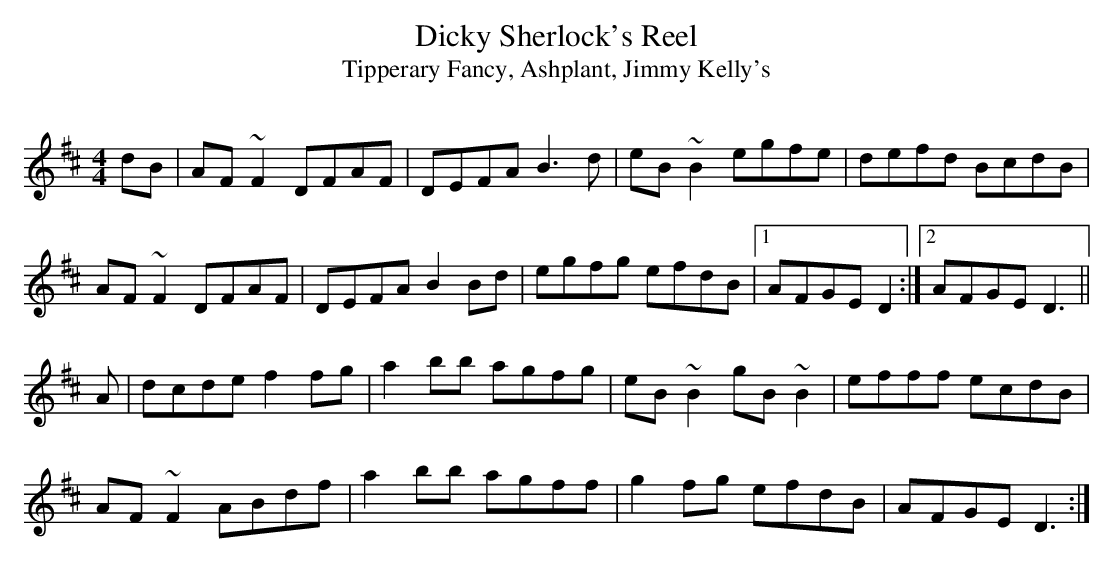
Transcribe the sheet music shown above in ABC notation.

X:1
T:Dicky Sherlock's Reel
T:Tipperary Fancy, Ashplant, Jimmy Kelly's
Q:180
L:1/8
M:4/4
K:D
dB|AF~F2 DFAF|DEFA B3d|eB~B2 egfe|defd BcdB|
AF~F2 DFAF|DEFA B2 Bd|egfg efdB|1 AFGE D2:|2 AFGE D3||
A|dcde f2 fg|a2 bb agfg|eB~B2 gB~B2|efff ecdB|
AF~F2 ABdf|a2 bb agff|g2 fg efdB|AFGE D3:|
